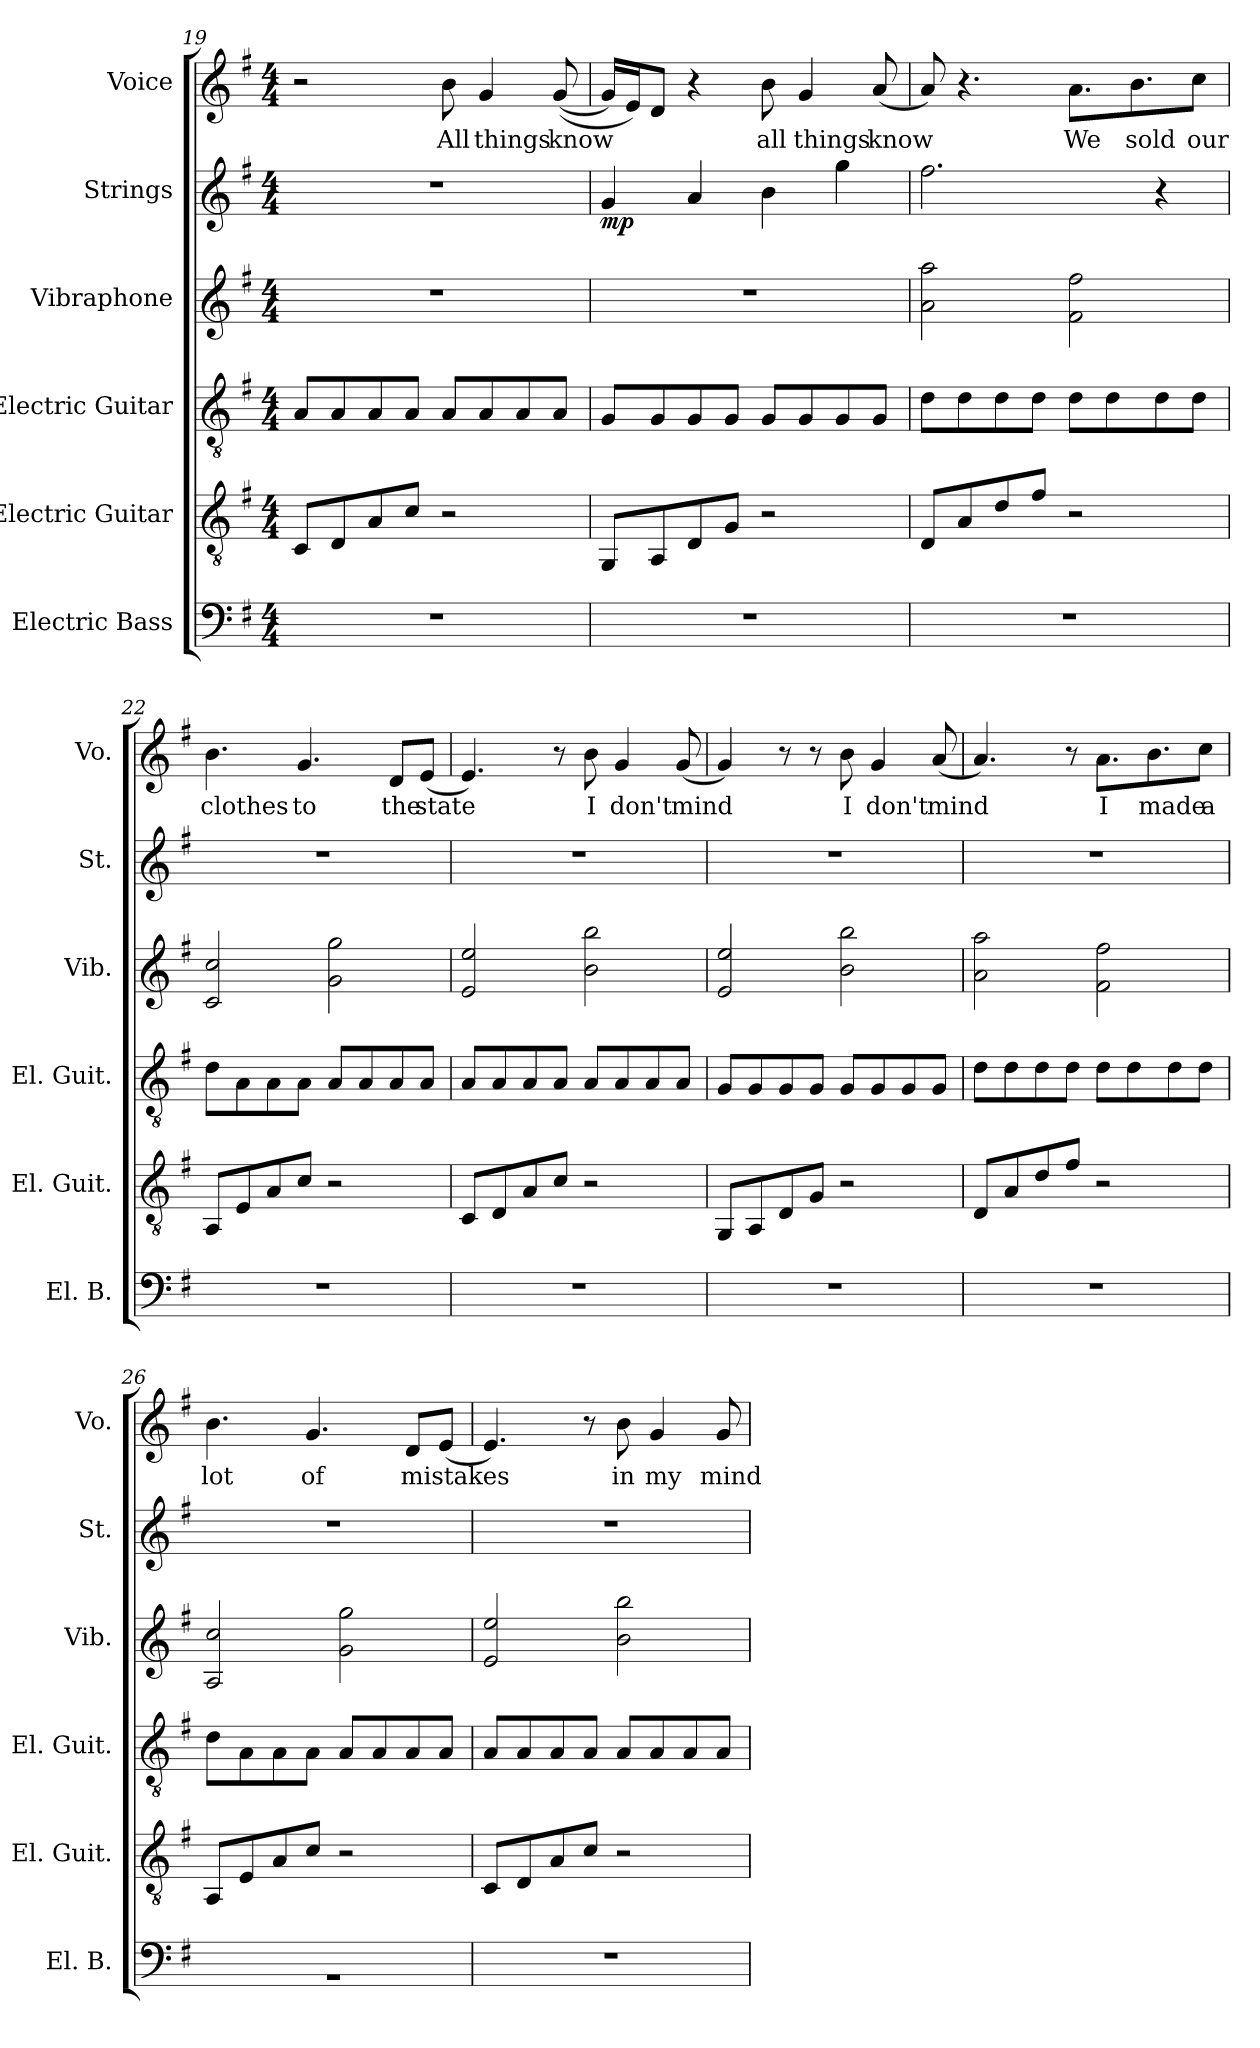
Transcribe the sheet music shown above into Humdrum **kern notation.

**kern	**kern	**kern	**kern	**kern	**dynam	**kern	**text
*part6	*part5	*part4	*part3	*part2	*part2	*part1	*part1
*staff6	*staff5	*staff4	*staff3	*staff2	*staff2	*staff1	*staff1
*I"Electric Bass	*I"Electric Guitar	*I"Electric Guitar	*I"Vibraphone	*I"Strings	*	*I"Voice	*
*I'El. B.	*I'El. Guit.	*I'El. Guit.	*I'Vib.	*I'St.	*	*I'Vo.	*
!!LO:PB:g=z
*clefF4	*clefGv2	*clefGv2	*clefG2	*clefG2	*	*clefG2	*
*ITrd7c12	*ITrd7c12	*ITrd7c12	*	*	*	*	*
*k[f#]	*k[f#]	*k[f#]	*k[f#]	*k[f#]	*	*k[f#]	*
*M4/4	*M4/4	*M4/4	*M4/4	*M4/4	*	*M4/4	*
=19	=19	=19	=19	=19	=19	=19	=19
1r	8CC/L	8AA/L	1r	1r	.	2r	.
.	8DD/	8AA/	.	.	.	.	.
.	8AA/	8AA/	.	.	.	.	.
.	8C/J	8AA/J	.	.	.	.	.
!	!	!	!	!	!	!	!LO:LY:b
.	2r	8AA/L	.	.	.	8b\	All
!	!	!	!	!	!	!	!LO:LY:b
.	.	8AA/	.	.	.	4g/	things
.	.	8AA/	.	.	.	.	.
!	!	!	!	!	!	!	!LO:LY:b
.	.	8AA/J	.	.	.	((8g/	know
=20	=20	=20	=20	=20	=20	=20	=20
!	!	!	!	!	!LO:DY:b	!	!
1r	8GGG/L	8GG/L	1r	4g/	mp	16g/LL)	.
.	.	.	.	.	.	16e/J)	.
.	8AAA/	8GG/	.	.	.	8d/J	.
.	8DD/	8GG/	.	4a/	.	4r	.
.	8GG/J	8GG/J	.	.	.	.	.
!	!	!	!	!	!	!	!LO:LY:b
.	2r	8GG/L	.	4b\	.	8b\	all
!	!	!	!	!	!	!	!LO:LY:b
.	.	8GG/	.	.	.	4g/	things
.	.	8GG/	.	4gg\	.	.	.
!	!	!	!	!	!	!	!LO:LY:b
.	.	8GG/J	.	.	.	(8a/	know
=21	=21	=21	=21	=21	=21	=21	=21
1r	8DD/L	8D\L	2a\ 2aa\	2.ff#\	.	8a/)	.
.	8AA/	8D\	.	.	.	4.r	.
.	8D/	8D\	.	.	.	.	.
.	8F#/J	8D\J	.	.	.	.	.
!	!	!	!	!	!	!	!LO:LY:b
.	2r	8D\L	2f#\ 2ff#\	.	.	8.a\L	We
.	.	8D\	.	.	.	.	.
!	!	!	!	!	!	!	!LO:LY:b
.	.	.	.	.	.	8.b\	sold
.	.	8D\	.	4r	.	.	.
!	!	!	!	!	!	!	!LO:LY:b
.	.	8D\J	.	.	.	8cc\J	our
!!LO:LB:g=z
=22	=22	=22	=22	=22	=22	=22	=22
!	!	!	!	!	!	!	!LO:LY:b
1r	8AAA/L	8D\L	2c/ 2cc/	1r	.	4.b\	clothes
.	8EE/	8AA\	.	.	.	.	.
.	8AA/	8AA\	.	.	.	.	.
!	!	!	!	!	!	!	!LO:LY:b
.	8C/J	8AA\J	.	.	.	4.g/	to
.	2r	8AA/L	2g\ 2gg\	.	.	.	.
.	.	8AA/	.	.	.	.	.
!	!	!	!	!	!	!	!LO:LY:b
.	.	8AA/	.	.	.	8d/L	the
!	!	!	!	!	!	!	!LO:LY:b
.	.	8AA/J	.	.	.	(8e/J	state
=23	=23	=23	=23	=23	=23	=23	=23
1r	8CC/L	8AA/L	2e/ 2ee/	1r	.	4.e/)	.
.	8DD/	8AA/	.	.	.	.	.
.	8AA/	8AA/	.	.	.	.	.
.	8C/J	8AA/J	.	.	.	8r	.
!	!	!	!	!	!	!	!LO:LY:b
.	2r	8AA/L	2b\ 2bb\	.	.	8b\	I
!	!	!	!	!	!	!	!LO:LY:b
.	.	8AA/	.	.	.	4g/	don't
.	.	8AA/	.	.	.	.	.
!	!	!	!	!	!	!	!LO:LY:b
.	.	8AA/J	.	.	.	(8g/	mind
=24	=24	=24	=24	=24	=24	=24	=24
1r	8GGG/L	8GG/L	2e/ 2ee/	1r	.	4g/)	.
.	8AAA/	8GG/	.	.	.	.	.
.	8DD/	8GG/	.	.	.	8r	.
.	8GG/J	8GG/J	.	.	.	8r	.
!	!	!	!	!	!	!	!LO:LY:b
.	2r	8GG/L	2b\ 2bb\	.	.	8b\	I
!	!	!	!	!	!	!	!LO:LY:b
.	.	8GG/	.	.	.	4g/	don't
.	.	8GG/	.	.	.	.	.
!	!	!	!	!	!	!	!LO:LY:b
.	.	8GG/J	.	.	.	(8a/	mind
!!LO:PB:g=z
=25	=25	=25	=25	=25	=25	=25	=25
1r	8DD/L	8D\L	2a\ 2aa\	1r	.	4.a/)	.
.	8AA/	8D\	.	.	.	.	.
.	8D/	8D\	.	.	.	.	.
.	8F#/J	8D\J	.	.	.	8r	.
!	!	!	!	!	!	!	!LO:LY:b
.	2r	8D\L	2f#\ 2ff#\	.	.	8.a\L	I
.	.	8D\	.	.	.	.	.
!	!	!	!	!	!	!	!LO:LY:b
.	.	.	.	.	.	8.b\	made
.	.	8D\	.	.	.	.	.
!	!	!	!	!	!	!	!LO:LY:b
.	.	8D\J	.	.	.	8cc\J	a
=26	=26	=26	=26	=26	=26	=26	=26
!	!	!	!	!	!	!	!LO:LY:b
1rBB	8AAA/L	8D\L	2A/ 2cc/	1r	.	4.b\	lot
.	8EE/	8AA\	.	.	.	.	.
.	8AA/	8AA\	.	.	.	.	.
!	!	!	!	!	!	!	!LO:LY:b
.	8C/J	8AA\J	.	.	.	4.g/	of
.	2r	8AA/L	2g\ 2gg\	.	.	.	.
.	.	8AA/	.	.	.	.	.
!	!	!	!	!	!	!	!LO:LY:b
.	.	8AA/	.	.	.	8d/L	mistakes
.	.	8AA/J	.	.	.	(8e/J	.
=27	=27	=27	=27	=27	=27	=27	=27
1r	8CC/L	8AA/L	2e/ 2ee/	1r	.	4.e/)	.
.	8DD/	8AA/	.	.	.	.	.
.	8AA/	8AA/	.	.	.	.	.
.	8C/J	8AA/J	.	.	.	8r	.
!	!	!	!	!	!	!	!LO:LY:b
.	2r	8AA/L	2b\ 2bb\	.	.	8b\	in
!	!	!	!	!	!	!	!LO:LY:b
.	.	8AA/	.	.	.	4g/	my
.	.	8AA/	.	.	.	.	.
!	!	!	!	!	!	!	!LO:LY:b
.	.	8AA/J	.	.	.	8g/	mind
=	=	=	=	=	=	=	=
*-	*-	*-	*-	*-	*-	*-	*-
